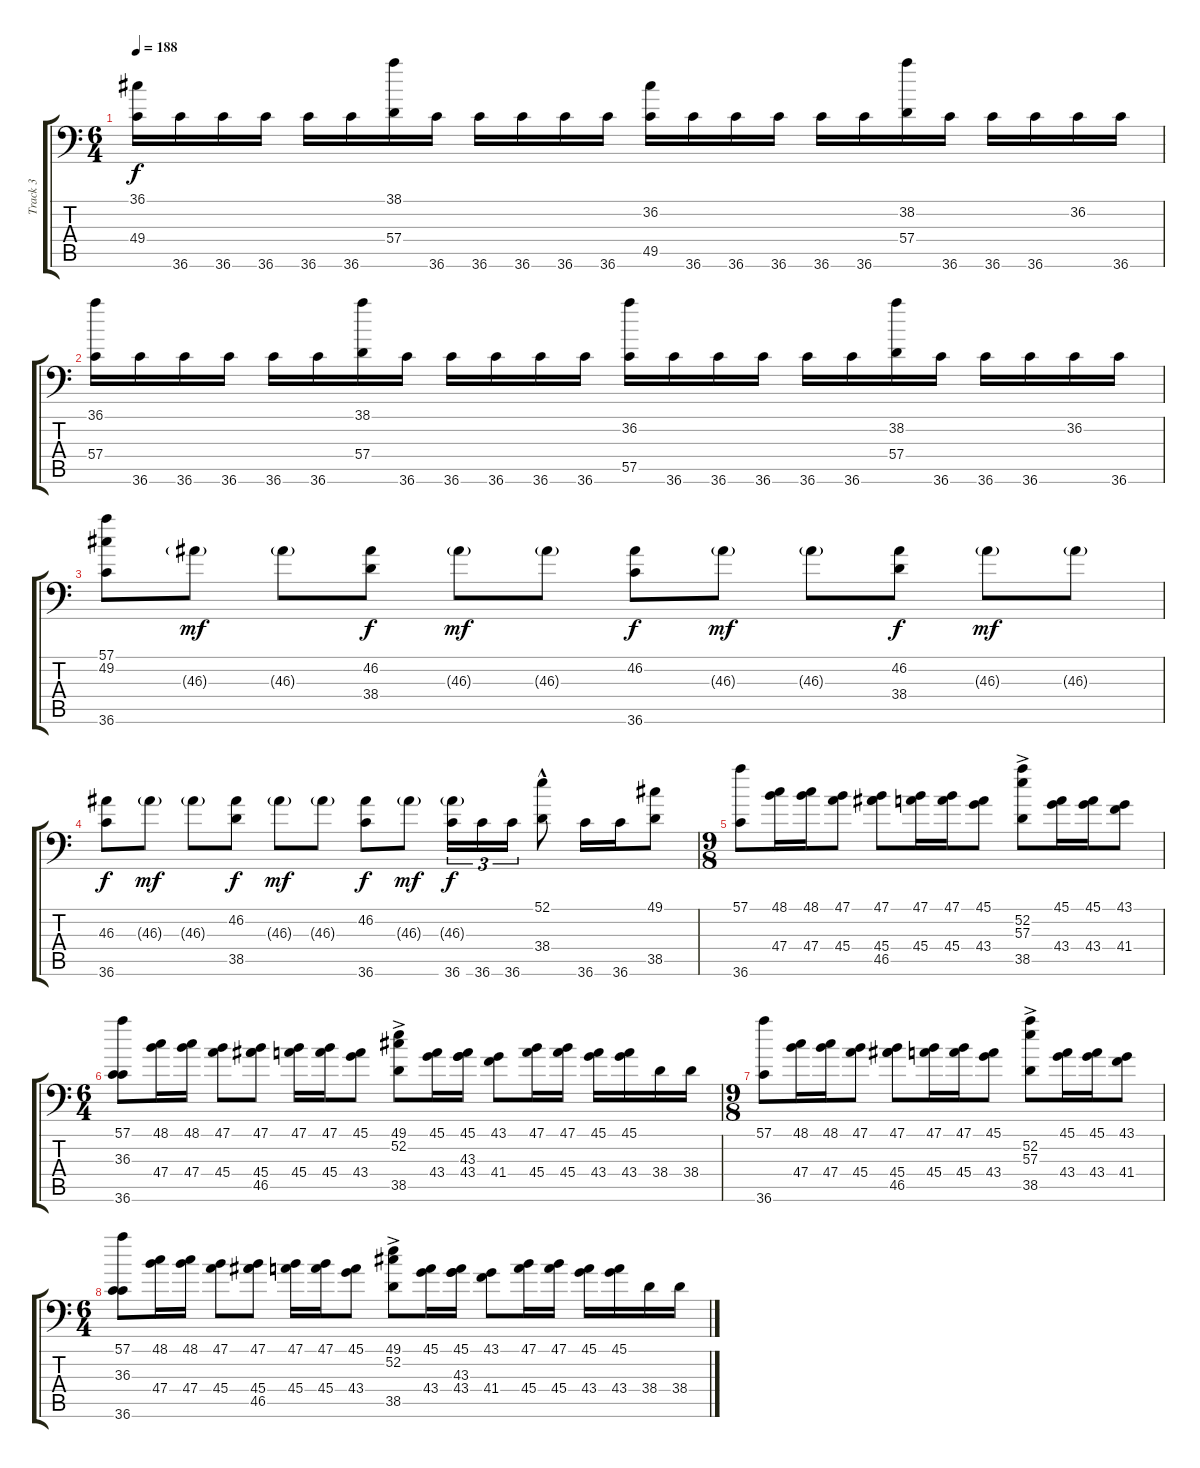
\track ("Track 3" "Track 3") {instrument acousticgrandpiano}
\staff {score tabs}
\tuning (C-1 C-1 C-1 C-1 C-1 C-1) {hide}
\ts (6 4)
\tempo 188
\clef f4
\ks c
(36.1 49.4).16{dy f} 36.6.16 36.6.16 36.6.16 36.6.16 36.6.16 (38.1 57.4).16 36.6.16 36.6.16 36.6.16 36.6.16 36.6.16 (36.2 49.5).16 36.6.16 36.6.16 36.6.16 36.6.16 36.6.16 (38.2 57.4).16 36.6.16 36.6.16 36.6.16 36.2.16 36.6.16 |
(36.1 57.4).16 36.6.16 36.6.16 36.6.16 36.6.16 36.6.16 (38.1 57.4).16 36.6.16 36.6.16 36.6.16 36.6.16 36.6.16 (36.2 57.5).16 36.6.16 36.6.16 36.6.16 36.6.16 36.6.16 (38.2 57.4).16 36.6.16 36.6.16 36.6.16 36.2.16 36.6.16 |
(57.1 49.2 36.6).8 46.3{g}.8{dy mf} 46.3{g}.8 (46.2 38.4).8{dy f} 46.3{g}.8{dy mf} 46.3{g}.8 (46.2 36.6).8{dy f} 46.3{g}.8{dy mf} 46.3{g}.8 (46.2 38.4).8{dy f} 46.3{g}.8{dy mf} 46.3{g}.8 |
(46.3 36.6).8{dy f} 46.3{g}.8{dy mf} 46.3{g}.8 (46.2 38.5).8{dy f} 46.3{g}.8{dy mf} 46.3{g}.8 (46.2 36.6).8{dy f} 46.3{g}.8{dy mf} (46.3{g} 36.6).16{tu (3 2) dy f} 36.6.16{tu (3 2)} 36.6.16{tu (3 2)} (52.1{hac} 38.4).8 36.6.16 36.6.16 (49.1 38.5).8 |
\ts (9 8)
(57.1 36.6).8 (48.1 47.4).16 (48.1 47.4).16 (47.1 45.4).8 (47.1 45.4 46.5).8 (47.1 45.4).16 (47.1 45.4).16 (45.1 43.4).8 (52.2{ac} 57.3 38.5).8 (45.1 43.4).16 (45.1 43.4).16 (43.1 41.4).8 |
\ts (6 4)
(57.1 36.3 36.6).8 (48.1 47.4).16 (48.1 47.4).16 (47.1 45.4).8 (47.1 45.4 46.5).8 (47.1 45.4).16 (47.1 45.4).16 (45.1 43.4).8 (49.1 52.2{ac} 38.5).8 (45.1 43.4).16 (45.1 43.3 43.4).16 (43.1 41.4).8 (47.1 45.4).16 (47.1 45.4).16 (45.1 43.4).16 (45.1 43.4).16 38.4.16 38.4.16 |
\ts (9 8)
(57.1 36.6).8 (48.1 47.4).16 (48.1 47.4).16 (47.1 45.4).8 (47.1 45.4 46.5).8 (47.1 45.4).16 (47.1 45.4).16 (45.1 43.4).8 (52.2{ac} 57.3 38.5).8 (45.1 43.4).16 (45.1 43.4).16 (43.1 41.4).8 |
\ts (6 4)
(57.1 36.3 36.6).8 (48.1 47.4).16 (48.1 47.4).16 (47.1 45.4).8 (47.1 45.4 46.5).8 (47.1 45.4).16 (47.1 45.4).16 (45.1 43.4).8 (49.1 52.2{ac} 38.5).8 (45.1 43.4).16 (45.1 43.3 43.4).16 (43.1 41.4).8 (47.1 45.4).16 (47.1 45.4).16 (45.1 43.4).16 (45.1 43.4).16 38.4.16 38.4.16
